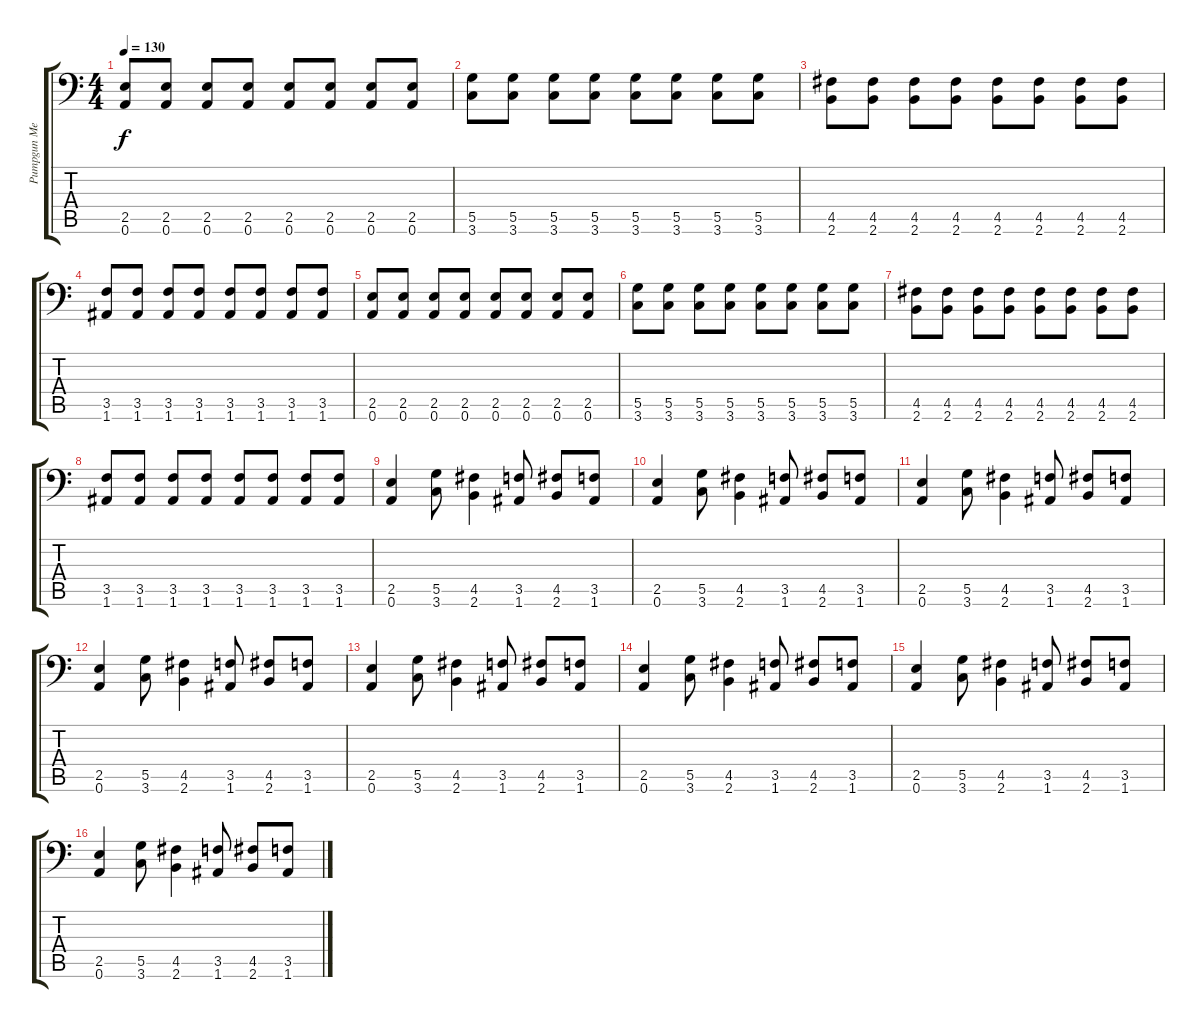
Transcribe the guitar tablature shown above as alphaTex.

\track ("Pumpgun Messiah" "Pumpgun Me") {instrument distortionguitar}
\staff {score tabs}
\tuning (A3 E3 C3 G2 D2 A1) {hide}
\ts (4 4)
\tempo 130
\clef f4
\ks c
(2.5 0.6).8{dy f} (2.5 0.6).8 (2.5 0.6).8 (2.5 0.6).8 (2.5 0.6).8 (2.5 0.6).8 (2.5 0.6).8 (2.5 0.6).8 |
(5.5 3.6).8 (5.5 3.6).8 (5.5 3.6).8 (5.5 3.6).8 (5.5 3.6).8 (5.5 3.6).8 (5.5 3.6).8 (5.5 3.6).8 |
(4.5 2.6).8 (4.5 2.6).8 (4.5 2.6).8 (4.5 2.6).8 (4.5 2.6).8 (4.5 2.6).8 (4.5 2.6).8 (4.5 2.6).8 |
(3.5 1.6).8 (3.5 1.6).8 (3.5 1.6).8 (3.5 1.6).8 (3.5 1.6).8 (3.5 1.6).8 (3.5 1.6).8 (3.5 1.6).8 |
(2.5 0.6).8 (2.5 0.6).8 (2.5 0.6).8 (2.5 0.6).8 (2.5 0.6).8 (2.5 0.6).8 (2.5 0.6).8 (2.5 0.6).8 |
(5.5 3.6).8 (5.5 3.6).8 (5.5 3.6).8 (5.5 3.6).8 (5.5 3.6).8 (5.5 3.6).8 (5.5 3.6).8 (5.5 3.6).8 |
(4.5 2.6).8 (4.5 2.6).8 (4.5 2.6).8 (4.5 2.6).8 (4.5 2.6).8 (4.5 2.6).8 (4.5 2.6).8 (4.5 2.6).8 |
(3.5 1.6).8 (3.5 1.6).8 (3.5 1.6).8 (3.5 1.6).8 (3.5 1.6).8 (3.5 1.6).8 (3.5 1.6).8 (3.5 1.6).8 |
(2.5 0.6).4 (5.5 3.6).8 (4.5 2.6).4 (3.5 1.6).8 (4.5 2.6).8 (3.5 1.6).8 |
(2.5 0.6).4 (5.5 3.6).8 (4.5 2.6).4 (3.5 1.6).8 (4.5 2.6).8 (3.5 1.6).8 |
(2.5 0.6).4 (5.5 3.6).8 (4.5 2.6).4 (3.5 1.6).8 (4.5 2.6).8 (3.5 1.6).8 |
(2.5 0.6).4 (5.5 3.6).8 (4.5 2.6).4 (3.5 1.6).8 (4.5 2.6).8 (3.5 1.6).8 |
(2.5 0.6).4 (5.5 3.6).8 (4.5 2.6).4 (3.5 1.6).8 (4.5 2.6).8 (3.5 1.6).8 |
(2.5 0.6).4 (5.5 3.6).8 (4.5 2.6).4 (3.5 1.6).8 (4.5 2.6).8 (3.5 1.6).8 |
(2.5 0.6).4 (5.5 3.6).8 (4.5 2.6).4 (3.5 1.6).8 (4.5 2.6).8 (3.5 1.6).8 |
(2.5 0.6).4 (5.5 3.6).8 (4.5 2.6).4 (3.5 1.6).8 (4.5 2.6).8 (3.5 1.6).8
